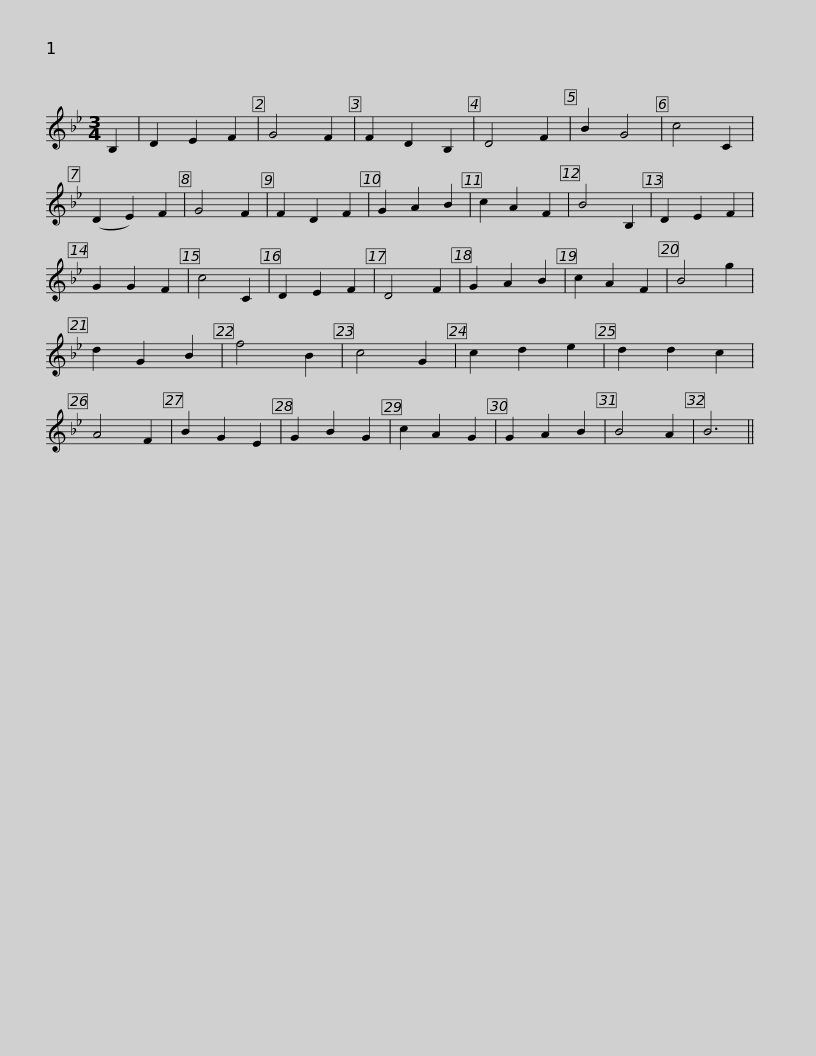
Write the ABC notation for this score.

X:1
L:1/8
M:3/4
I:linebreak $
K:Bb
V:1 treble
V:1
 B,2 | D2 E2 F2 | G4 F2 | F2 D2 B,2 | D4 F2 | %5
 B2 G4 | c4 C2 | (D2 E2) F2 | G4 F2 | F2 D2 F2 | %10
 G2 A2 B2 | c2 A2 F2 | B4 B,2 | D2 E2 F2 |$ G2 G2 F2 | %15
 c4 C2 | D2 E2 F2 | D4 F2 | G2 A2 B2 | c2 A2 F2 | %20
 B4 g2 | d2 G2 B2 | f4 B2 | c4 G2 | c2 d2 e2 | %25
 d2 d2 c2 | A4 F2 | B2 G2 E2 |$ G2 B2 G2 | c2 A2 G2 | %30
 G2 A2 B2 | B4 A2 | B6 || %33
